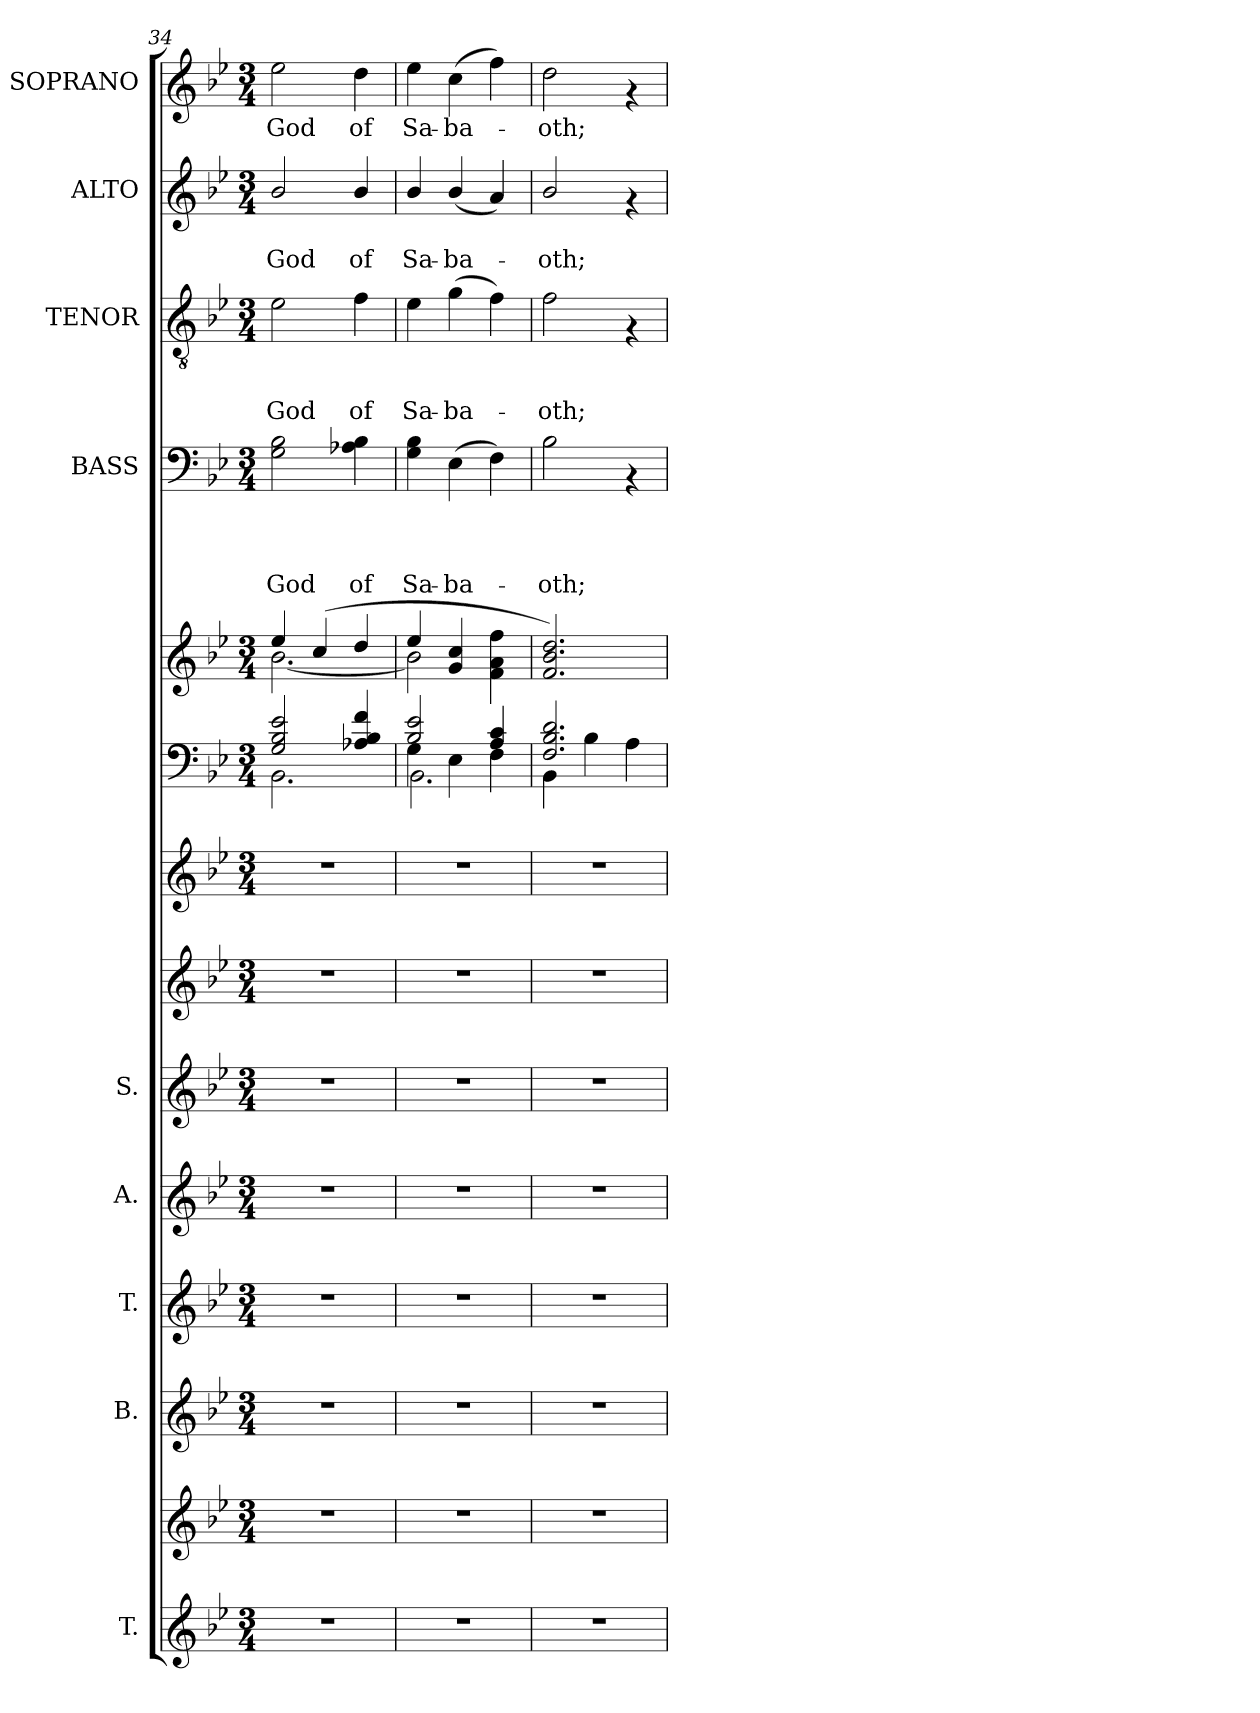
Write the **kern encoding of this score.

**kern	**kern	**kern	**kern	**kern	**kern	**kern	**kern	**kern	**kern	**kern	**text	**text	**text	**text	**kern	**text	**text	**text	**kern	**text	**text	**kern	**text
*part13	*part13	*part12	*part11	*part10	*part9	*part8	*part7	*part6	*part5	*part4	*part4	*part4	*part4	*part4	*part3	*part3	*part3	*part3	*part2	*part2	*part2	*part1	*part1
*staff14	*staff13	*staff12	*staff11	*staff10	*staff9	*staff8	*staff7	*staff6	*staff5	*staff4	*staff4	*staff4	*staff4	*staff4	*staff3	*staff3	*staff3	*staff3	*staff2	*staff2	*staff2	*staff1	*staff1
*I"T.	*	*I"B.	*I"T.	*I"A.	*I"S.	*	*	*	*	*I"BASS	*	*	*	*	*I"TENOR	*	*	*	*I"ALTO	*	*	*I"SOPRANO	*
*	*	*	*	*	*	*	*	*	*	*I'B.	*	*	*	*	*I'T.	*	*	*	*I'A.	*	*	*I'S.	*
!!LO:LB:g=z
*clefG2	*clefG2	*clefG2	*clefG2	*clefG2	*clefG2	*clefG2	*clefG2	*clefF4	*clefG2	*clefF4	*	*	*	*	*clefGv2	*	*	*	*clefG2	*	*	*clefG2	*
*k[b-e-]	*k[b-e-]	*k[b-e-]	*k[b-e-]	*k[b-e-]	*k[b-e-]	*k[b-e-]	*k[b-e-]	*k[b-e-]	*k[b-e-]	*k[b-e-]	*	*	*	*	*k[b-e-]	*	*	*	*k[b-e-]	*	*	*k[b-e-]	*
*B-:	*B-:	*B-:	*B-:	*B-:	*B-:	*B-:	*B-:	*B-:	*B-:	*B-:	*	*	*	*	*B-:	*	*	*	*B-:	*	*	*B-:	*
*M3/4	*M3/4	*M3/4	*M3/4	*M3/4	*M3/4	*M3/4	*M3/4	*M3/4	*M3/4	*M3/4	*	*	*	*	*M3/4	*	*	*	*M3/4	*	*	*M3/4	*
=34	=34	=34	=34	=34	=34	=34	=34	=34	=34	=34	=34	=34	=34	=34	=34	=34	=34	=34	=34	=34	=34	=34	=34
*	*	*	*	*	*	*	*	*^	*^	*	*	*	*	*	*	*	*	*	*	*	*	*	*
!	!	!	!	!	!	!	!	!	!	!	!	!	!	!	!	!LO:LY:b	!	!	!	!LO:LY:b	!	!	!LO:LY:b	!	!LO:LY:b
2.r	2.r	2.r	2.r	2.r	2.r	2.r	2.r	2G/ 2B-/ 2e-/	2.BB-\	4ee-/	[<2.b-\	2G\ 2B-\	.	.	.	God	2e-\	.	.	God	2b-/	.	God	2ee-\	God
.	.	.	.	.	.	.	.	.	.	(>4cc/	.	.	.	.	.	.	.	.	.	.	.	.	.	.	.
!	!	!	!	!	!	!	!	!	!	!	!	!	!	!	!	!LO:LY:b	!	!	!	!LO:LY:b	!	!	!LO:LY:b	!	!LO:LY:b
.	.	.	.	.	.	.	.	4A-X/ 4B-/ 4f/	.	4dd/	.	4A-X\ 4B-\	.	.	.	of	4f\	.	.	of	4b-/	.	of	4dd\	of
=35	=35	=35	=35	=35	=35	=35	=35	=35	=35	=35	=35	=35	=35	=35	=35	=35	=35	=35	=35	=35	=35	=35	=35	=35	=35
*	*	*	*	*	*	*	*	*	*^	*	*	*	*	*	*	*	*	*	*	*	*	*	*	*	*
!	!	!	!	!	!	!	!	!	!	!	!	!	!	!	!	!	!LO:LY:b	!	!	!	!LO:LY:b	!	!	!LO:LY:b	!	!LO:LY:b
2.r	2.r	2.r	2.r	2.r	2.r	2.r	2.r	2B-/ 2e-/	4G\	2.BB-\	4ee-/	2b-\]	4G\ 4B-\	.	.	.	Sa-	4e-\	.	.	Sa-	4b-/	.	Sa-	4ee-\	Sa-
!	!	!	!	!	!	!	!	!	!	!	!	!	!	!	!	!	!LO:LY:b	!	!	!	!LO:LY:b	!	!	!LO:LY:b	!	!LO:LY:b
.	.	.	.	.	.	.	.	.	4E-\	.	4g/ 4cc/	.	(>4E-\	.	.	.	-ba-	(>4g\	.	.	-ba-	(<4b-/	.	-ba-	(>4cc\	-ba-
.	.	.	.	.	.	.	.	4A/ 4c/	4F\	.	4ryy	4f\ 4a\ 4ff\	4F\)	.	.	.	.	4f\)	.	.	.	4a/)	.	.	4ff\)	.
*	*	*	*	*	*	*	*	*	*v	*v	*	*	*	*	*	*	*	*	*	*	*	*	*	*	*	*
=36	=36	=36	=36	=36	=36	=36	=36	=36	=36	=36	=36	=36	=36	=36	=36	=36	=36	=36	=36	=36	=36	=36	=36	=36	=36
!	!	!	!	!	!	!	!	!	!	!	!	!	!	!	!	!LO:LY:b	!	!	!	!LO:LY:b	!	!	!LO:LY:b	!	!LO:LY:b
*	*	*	*	*	*	*	*	*	*	*v	*v	*	*	*	*	*	*	*	*	*	*	*	*	*	*
2.r	2.r	2.r	2.r	2.r	2.r	2.r	2.r	2.F/ 2.B-/ 2.d/	4BB-\	2.f/ 2.b-/ 2.dd/)	2B-\	.	.	.	-oth;	2f\	.	.	-oth;	2b-/	.	-oth;	2dd\	-oth;
.	.	.	.	.	.	.	.	.	4B-\	.	.	.	.	.	.	.	.	.	.	.	.	.	.	.
.	.	.	.	.	.	.	.	.	4A\	.	4rAA	.	.	.	.	4rF	.	.	.	4rf	.	.	4rf	.
*	*	*	*	*	*	*	*	*v	*v	*	*	*	*	*	*	*	*	*	*	*	*	*	*	*
=	=	=	=	=	=	=	=	=	=	=	=	=	=	=	=	=	=	=	=	=	=	=	=
*-	*-	*-	*-	*-	*-	*-	*-	*-	*-	*-	*-	*-	*-	*-	*-	*-	*-	*-	*-	*-	*-	*-	*-
